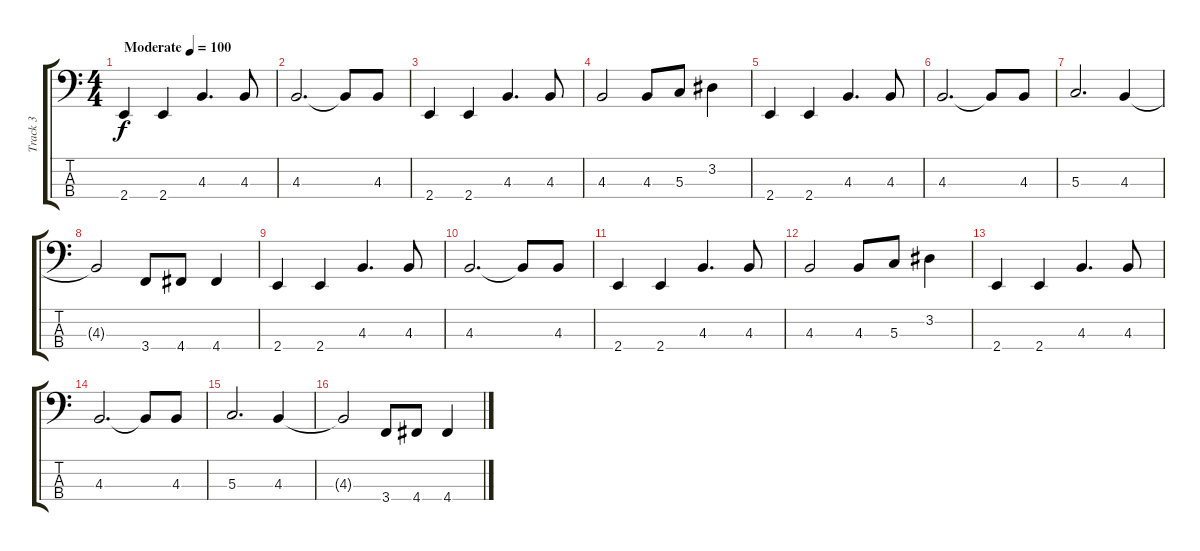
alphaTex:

\track ("Track 3" "Track 3") {instrument electricbassfinger}
\staff {score tabs}
\tuning (F2 C2 G1 D1) {hide}
\ts (4 4)
\tempo (100 "Moderate")
\clef f4
\ks c
2.4.4{dy f instrument electricbassfinger} 2.4.4 4.3.4{d} 4.3.8 |
4.3.2{d} 4.3{t}.8 4.3.8 |
2.4.4 2.4.4 4.3.4{d} 4.3.8 |
4.3.2 4.3.8 5.3.8 3.2.4 |
2.4.4 2.4.4 4.3.4{d} 4.3.8 |
4.3.2{d} 4.3{t}.8 4.3.8 |
5.3.2{d} 4.3.4 |
4.3{t}.2 3.4.8 4.4.8 4.4.4 |
2.4.4 2.4.4 4.3.4{d} 4.3.8 |
4.3.2{d} 4.3{t}.8 4.3.8 |
2.4.4 2.4.4 4.3.4{d} 4.3.8 |
4.3.2 4.3.8 5.3.8 3.2.4 |
2.4.4 2.4.4 4.3.4{d} 4.3.8 |
4.3.2{d} 4.3{t}.8 4.3.8 |
5.3.2{d} 4.3.4 |
4.3{t}.2 3.4.8 4.4.8 4.4.4
